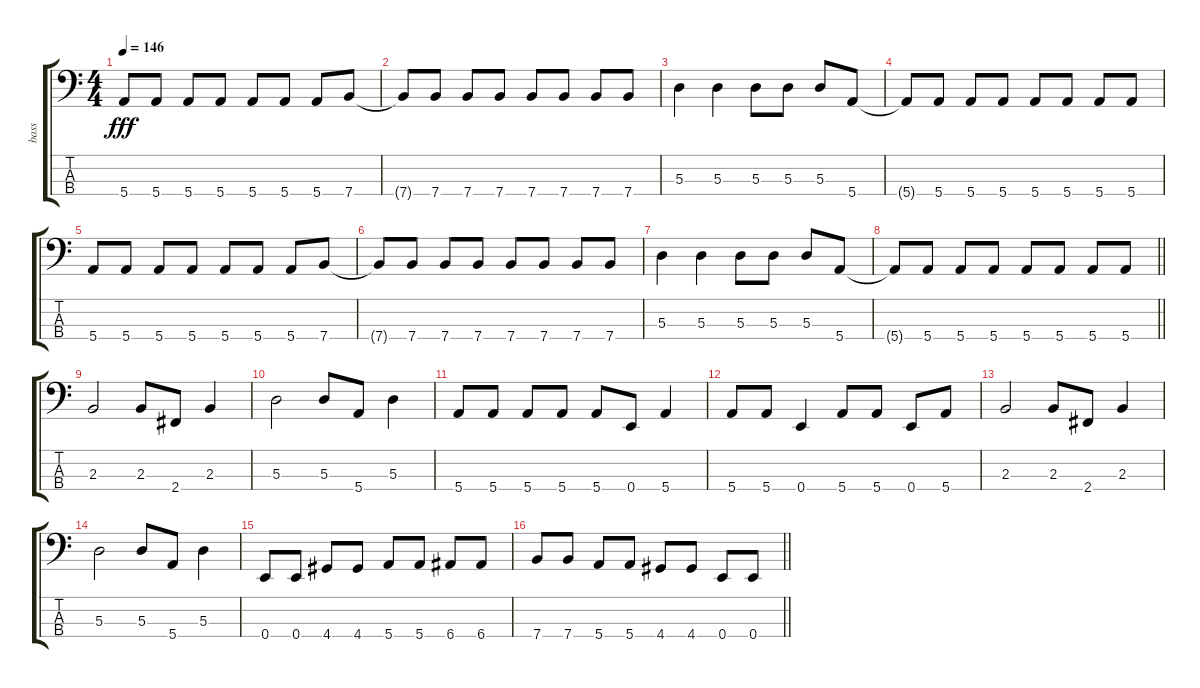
\track ("bass" "bass") {instrument electricbasspick}
\staff {score tabs}
\tuning (G2 D2 A1 E1) {hide}
\ts (4 4)
\tempo 146
\clef f4
\ks c
5.4.8{dy fff} 5.4.8 5.4.8 5.4.8 5.4.8 5.4.8 5.4.8 7.4.8 |
7.4{t}.8 7.4.8 7.4.8 7.4.8 7.4.8 7.4.8 7.4.8 7.4.8 |
5.3.4 5.3.4 5.3.8 5.3.8 5.3.8 5.4.8 |
5.4{t}.8 5.4.8 5.4.8 5.4.8 5.4.8 5.4.8 5.4.8 5.4.8 |
5.4.8 5.4.8 5.4.8 5.4.8 5.4.8 5.4.8 5.4.8 7.4.8 |
7.4{t}.8 7.4.8 7.4.8 7.4.8 7.4.8 7.4.8 7.4.8 7.4.8 |
5.3.4 5.3.4 5.3.8 5.3.8 5.3.8 5.4.8 |
\barLineRight lightlight
5.4{t}.8 5.4.8 5.4.8 5.4.8 5.4.8 5.4.8 5.4.8 5.4.8 |
2.3.2 2.3.8 2.4.8 2.3.4 |
5.3.2 5.3.8 5.4.8 5.3.4 |
5.4.8 5.4.8 5.4.8 5.4.8 5.4.8 0.4.8 5.4.4 |
5.4.8 5.4.8 0.4.4 5.4.8 5.4.8 0.4.8 5.4.8 |
2.3.2 2.3.8 2.4.8 2.3.4 |
5.3.2 5.3.8 5.4.8 5.3.4 |
0.4.8 0.4.8 4.4.8 4.4.8 5.4.8 5.4.8 6.4.8 6.4.8 |
\barLineRight lightlight
7.4.8 7.4.8 5.4.8 5.4.8 4.4.8 4.4.8 0.4.8 0.4.8
